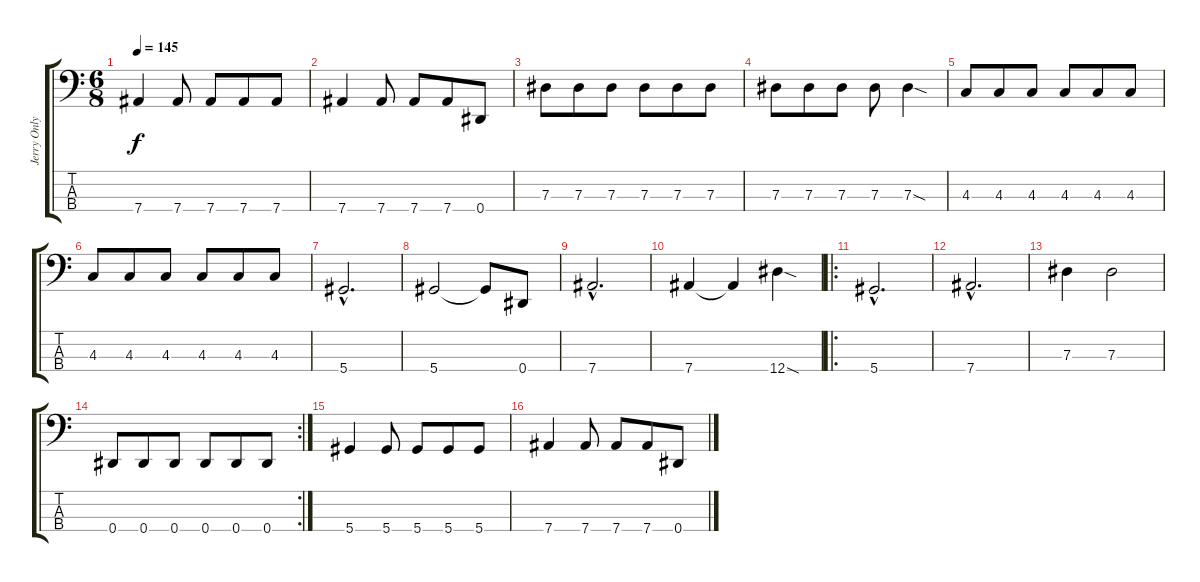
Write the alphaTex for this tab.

\track ("Jerry Only" "Jerry Only") {instrument distortionguitar}
\staff {score tabs}
\tuning (Gb2 Db2 Ab1 Eb1) {hide}
\ts (6 8)
\tempo 145
\clef f4
\ks c
7.4.4{dy f} 7.4.8 7.4.8 7.4.8 7.4.8 |
7.4.4 7.4.8 7.4.8 7.4.8 0.4.8 |
7.3.8 7.3.8 7.3.8 7.3.8 7.3.8 7.3.8 |
7.3.8 7.3.8 7.3.8 7.3.8 7.3{sod}.4 |
4.3.8 4.3.8 4.3.8 4.3.8 4.3.8 4.3.8 |
4.3.8 4.3.8 4.3.8 4.3.8 4.3.8 4.3.8 |
5.4{hac}.2{d} |
5.4.2 5.4{t}.8 0.4.8 |
7.4{hac}.2{d} |
7.4.4 7.4{t}.4 12.4{sod}.4 |
\ro
5.4{hac}.2{d} |
7.4{hac}.2{d} |
7.3.4 7.3.2 |
\rc 2
0.4.8 0.4.8 0.4.8 0.4.8 0.4.8 0.4.8 |
5.4.4 5.4.8 5.4.8 5.4.8 5.4.8 |
7.4.4 7.4.8 7.4.8 7.4.8 0.4.8
